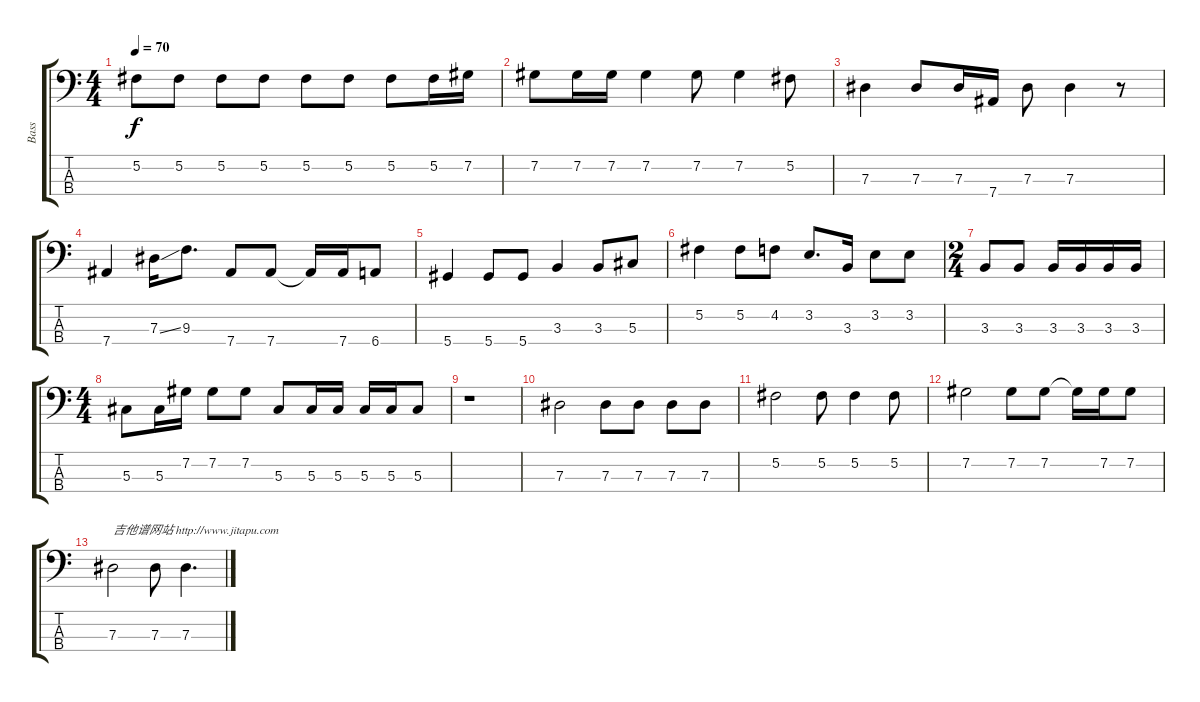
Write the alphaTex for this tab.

\track ("Bass" "Bass") {instrument electricbassfinger}
\staff {score tabs}
\tuning (Gb2 Db2 Ab1 Eb1) {hide}
\ts (4 4)
\tempo 70
\clef f4
\ks c
5.2.8{dy f} 5.2.8 5.2.8 5.2.8 5.2.8 5.2.8 5.2.8 5.2.16 7.2.16 |
7.2.8 7.2.16 7.2.16 7.2.4 7.2.8 7.2.4 5.2.8 |
7.3.4 7.3.8 7.3.16 7.4.16 7.3.8 7.3.4 r.8 |
7.4.4 7.3{ss}.16 9.3.8{d} 7.4.8 7.4.8 7.4{t}.16 7.4.16 6.4.8 |
5.4.4 5.4.8 5.4.8 3.3.4 3.3.8 5.3.8 |
5.2.4 5.2.8 4.2.8 3.2.8{d} 3.3.16 3.2.8 3.2.8 |
\ts (2 4)
3.3.8 3.3.8 3.3.16 3.3.16 3.3.16 3.3.16 |
\ts (4 4)
5.3.8 5.3.16 7.2.16 7.2.8 7.2.8 5.3.8 5.3.16 5.3.16 5.3.16 5.3.16 5.3.8 |
r.1 |
7.3.2 7.3.8 7.3.8 7.3.8 7.3.8 |
5.2.2 5.2.8 5.2.4 5.2.8 |
7.2.2 7.2.8 7.2.8 7.2{t}.16 7.2.16 7.2.8 |
7.3.2{txt "吉他谱网站 http://www.jitapu.com"} 7.3.8 7.3.4{d}
